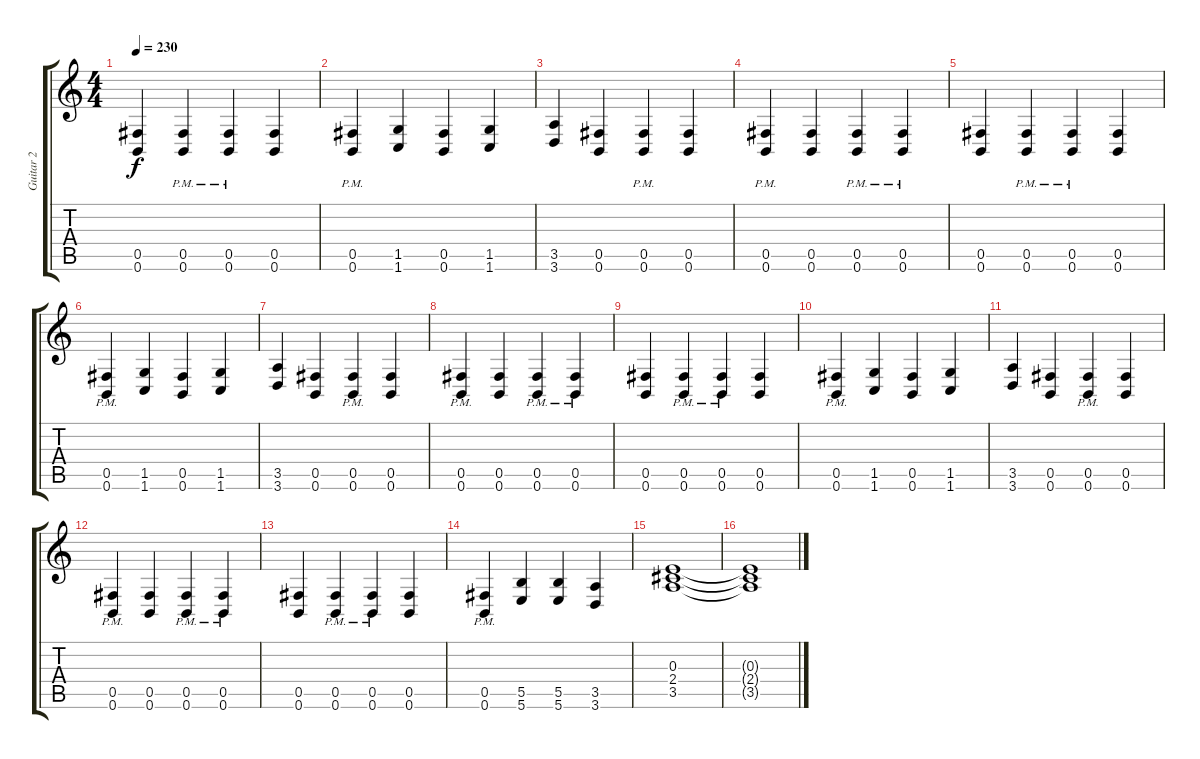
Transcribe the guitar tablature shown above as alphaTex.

\track ("Guitar 2" "Guitar 2") {instrument distortionguitar}
\staff {score tabs}
\tuning (Db4 Ab3 E3 B2 Gb2 B1) {hide}
\ts (4 4)
\tempo 230
\clef g2
\ks c
(0.5 0.6).4{dy f} (0.5{pm} 0.6{pm}).4 (0.5{pm} 0.6{pm}).4 (0.5 0.6).4 |
(0.5{pm} 0.6{pm}).4 (1.5 1.6).4 (0.5 0.6).4 (1.5 1.6).4 |
(3.5 3.6).4 (0.5 0.6).4 (0.5{pm} 0.6{pm}).4 (0.5 0.6).4 |
(0.5{pm} 0.6{pm}).4 (0.5 0.6).4 (0.5{pm} 0.6{pm}).4 (0.5{pm} 0.6{pm}).4 |
(0.5 0.6).4 (0.5{pm} 0.6{pm}).4 (0.5{pm} 0.6{pm}).4 (0.5 0.6).4 |
(0.5{pm} 0.6{pm}).4 (1.5 1.6).4 (0.5 0.6).4 (1.5 1.6).4 |
(3.5 3.6).4 (0.5 0.6).4 (0.5{pm} 0.6{pm}).4 (0.5 0.6).4 |
(0.5{pm} 0.6{pm}).4 (0.5 0.6).4 (0.5{pm} 0.6{pm}).4 (0.5{pm} 0.6{pm}).4 |
(0.5 0.6).4 (0.5{pm} 0.6{pm}).4 (0.5{pm} 0.6{pm}).4 (0.5 0.6).4 |
(0.5{pm} 0.6{pm}).4 (1.5 1.6).4 (0.5 0.6).4 (1.5 1.6).4 |
(3.5 3.6).4 (0.5 0.6).4 (0.5{pm} 0.6{pm}).4 (0.5 0.6).4 |
(0.5{pm} 0.6{pm}).4 (0.5 0.6).4 (0.5{pm} 0.6{pm}).4 (0.5{pm} 0.6{pm}).4 |
(0.5 0.6).4 (0.5{pm} 0.6{pm}).4 (0.5{pm} 0.6{pm}).4 (0.5 0.6).4 |
(0.5{pm} 0.6{pm}).4 (5.5 5.6).4 (5.5 5.6).4 (3.5 3.6).4 |
(0.3 2.4 3.5).1 |
(0.3{t} 2.4{t} 3.5{t}).1
